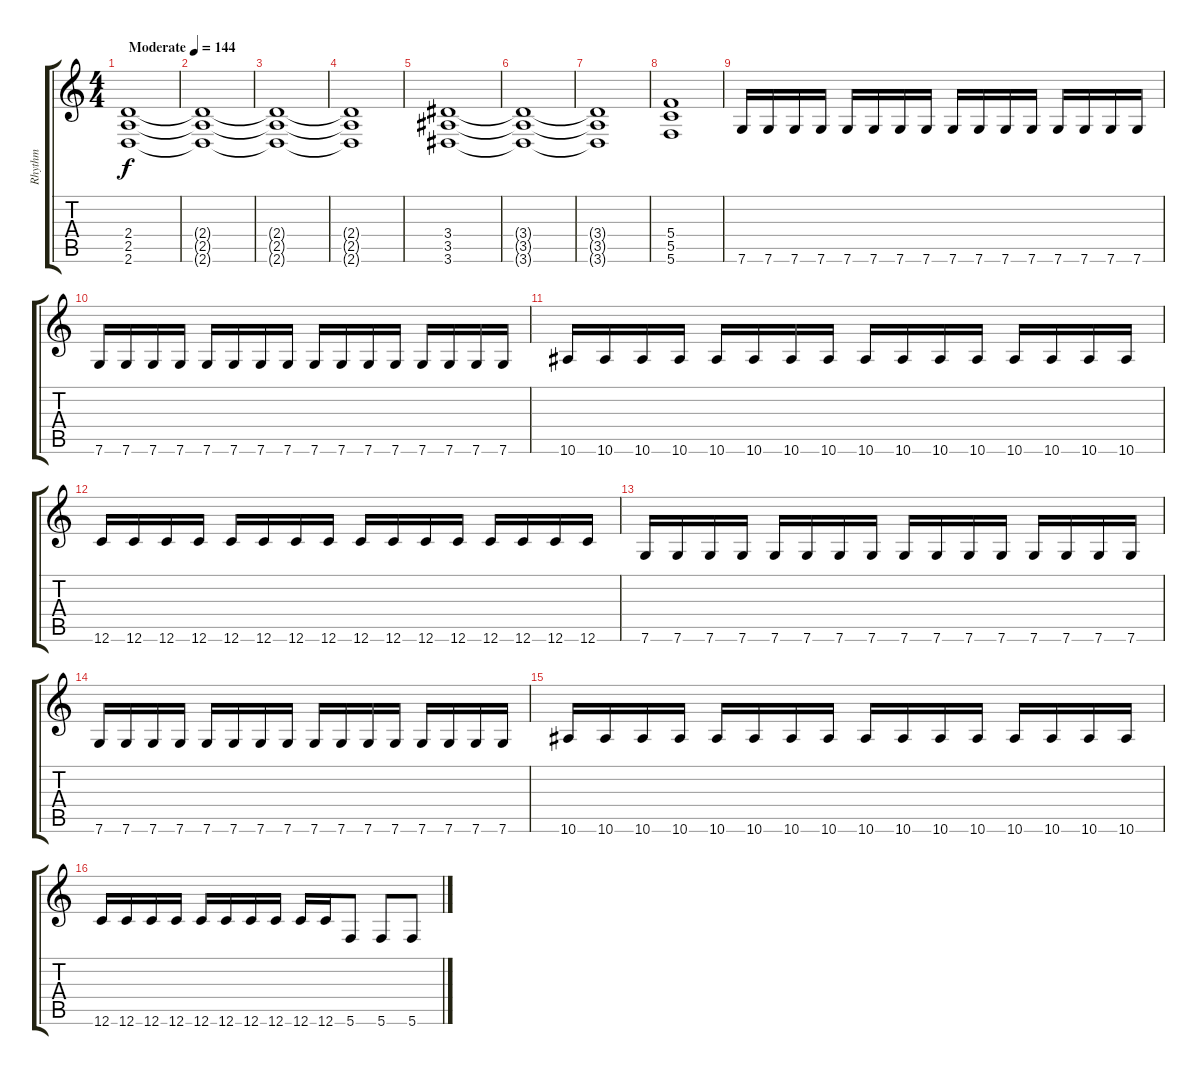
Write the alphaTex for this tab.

\track ("Rhythm" "Rhythm") {instrument distortionguitar}
\staff {score tabs}
\tuning (D4 A3 F3 C3 G2 C2) {hide}
\ts (4 4)
\tempo (144 "Moderate")
\clef g2
\ks c
(2.4 2.5 2.6).1{dy f instrument distortionguitar} |
(2.4{t} 2.5{t} 2.6{t}).1 |
(2.4{t} 2.5{t} 2.6{t}).1 |
(2.4{t} 2.5{t} 2.6{t}).1 |
(3.4 3.5 3.6).1 |
(3.4{t} 3.5{t} 3.6{t}).1 |
(3.4{t} 3.5{t} 3.6{t}).1 |
(5.4 5.5 5.6).1 |
7.6.16 7.6.16 7.6.16 7.6.16 7.6.16 7.6.16 7.6.16 7.6.16 7.6.16 7.6.16 7.6.16 7.6.16 7.6.16 7.6.16 7.6.16 7.6.16 |
7.6.16 7.6.16 7.6.16 7.6.16 7.6.16 7.6.16 7.6.16 7.6.16 7.6.16 7.6.16 7.6.16 7.6.16 7.6.16 7.6.16 7.6.16 7.6.16 |
10.6.16 10.6.16 10.6.16 10.6.16 10.6.16 10.6.16 10.6.16 10.6.16 10.6.16 10.6.16 10.6.16 10.6.16 10.6.16 10.6.16 10.6.16 10.6.16 |
12.6.16 12.6.16 12.6.16 12.6.16 12.6.16 12.6.16 12.6.16 12.6.16 12.6.16 12.6.16 12.6.16 12.6.16 12.6.16 12.6.16 12.6.16 12.6.16 |
7.6.16 7.6.16 7.6.16 7.6.16 7.6.16 7.6.16 7.6.16 7.6.16 7.6.16 7.6.16 7.6.16 7.6.16 7.6.16 7.6.16 7.6.16 7.6.16 |
7.6.16 7.6.16 7.6.16 7.6.16 7.6.16 7.6.16 7.6.16 7.6.16 7.6.16 7.6.16 7.6.16 7.6.16 7.6.16 7.6.16 7.6.16 7.6.16 |
10.6.16 10.6.16 10.6.16 10.6.16 10.6.16 10.6.16 10.6.16 10.6.16 10.6.16 10.6.16 10.6.16 10.6.16 10.6.16 10.6.16 10.6.16 10.6.16 |
12.6.16 12.6.16 12.6.16 12.6.16 12.6.16 12.6.16 12.6.16 12.6.16 12.6.16 12.6.16 5.6.8 5.6.8 5.6.8
